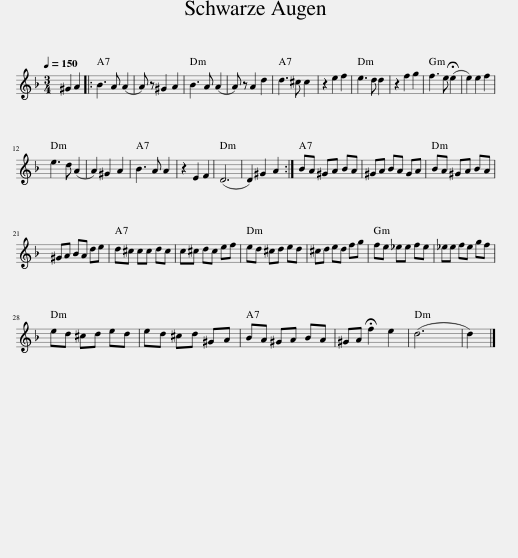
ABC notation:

X:1
L:1/8
Q:1/4=150
M:3/4
I:linebreak $
K:Dmin
V:1 treble
V:1
 ^G2 A2 |: B3 A (A2 | A) z ^G2 A2 | B3 A (A2 | A) z A2 d2 | %5
 d3 ^c c2 | z2 e2 f2 | e3 d d2 | z2 f2 g2 | f3 e (!fermata!e2 | %10
 e2) e2 f2 |$ e3 d (A2 | A2) ^G2 A2 | B3 A A2 | z2 E2 F2 | %15
 (D6 | D2) ^G2 A2 :| BA ^GA BA | ^GA BA GA | BA ^GA BA |$ %20
 ^GA BA de | d^c cc dc | c^c dc ef | ed ^cd ed | ^cd ed fg | %25
 fe _ee fe | _ee fe gf |$ ed ^cd ed | ed ^cd ^GA | BA ^GA BA | %30
 ^GA !fermata!f2 e2 | (d6 | d2) |] %33
